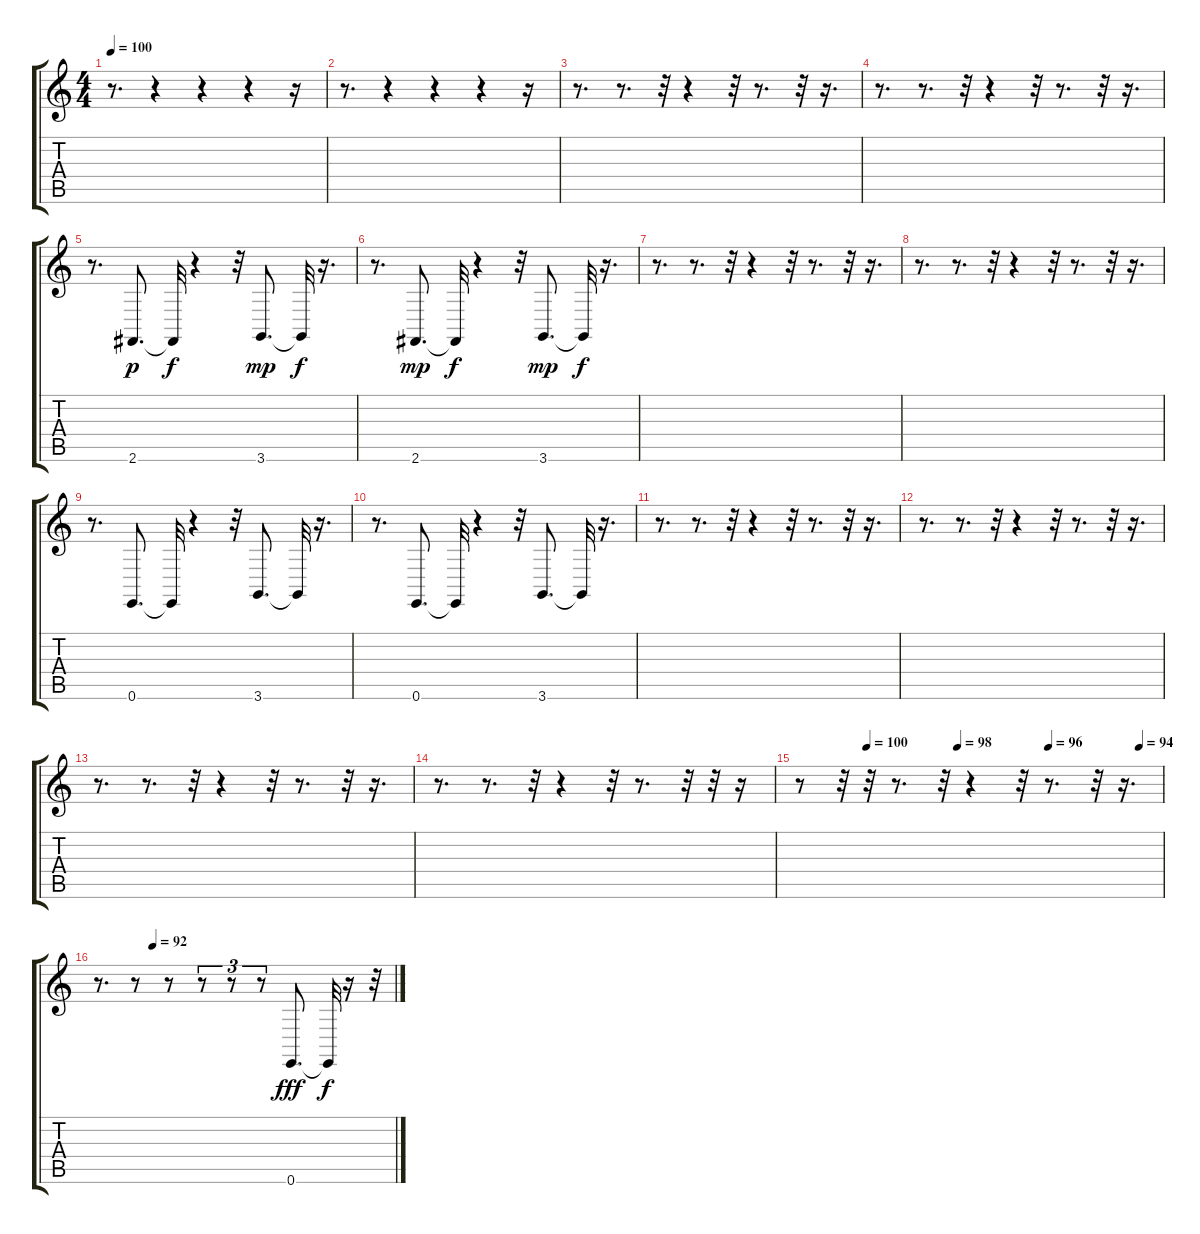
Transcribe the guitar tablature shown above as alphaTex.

\track "" {instrument tuba}
\staff {score tabs}
\tuning (E4 B3 G3 D3 A2 E2) {hide}
\ts (4 4)
\tempo 100
\clef g2
\ks c
r.8{d dy f} r.4 r.4 r.4 r.16 |
r.8{d} r.4 r.4 r.4 r.16 |
r.8{d} r.8{d} r.32 r.4 r.32 r.8{d} r.32 r.16{d} |
r.8{d} r.8{d} r.32 r.4 r.32 r.8{d} r.32 r.16{d} |
r.8{d} 2.6.8{d dy p} 2.6{t}.32{dy f} r.4 r.32 3.6.8{d dy mp} 3.6{t}.32{dy f} r.16{d} |
r.8{d} 2.6.8{d dy mp} 2.6{t}.32{dy f} r.4 r.32 3.6.8{d dy mp} 3.6{t}.32{dy f} r.16{d} |
r.8{d} r.8{d} r.32 r.4 r.32 r.8{d} r.32 r.16{d} |
r.8{d} r.8{d} r.32 r.4 r.32 r.8{d} r.32 r.16{d} |
r.8{d} 0.6.8{d} 0.6{t}.32 r.4 r.32 3.6.8{d} 3.6{t}.32 r.16{d} |
r.8{d} 0.6.8{d} 0.6{t}.32 r.4 r.32 3.6.8{d} 3.6{t}.32 r.16{d} |
r.8{d} r.8{d} r.32 r.4 r.32 r.8{d} r.32 r.16{d} |
r.8{d} r.8{d} r.32 r.4 r.32 r.8{d} r.32 r.16{d} |
r.8{d} r.8{d} r.32 r.4 r.32 r.8{d} r.32 r.16{d} |
r.8{d} r.8{d} r.32 r.4 r.32 r.8{d} r.32 r.32 r.16 |
\tempo (100 0.1875)
\tempo (98 0.4375)
\tempo (96 0.6875)
\tempo (94 0.9375)
r.8 r.32 r.32 r.8{d} r.32 r.4 r.32 r.8{d} r.32 r.16{d} |
\tempo (92 0.1875)
r.8{d} r.8 r.8 r.8{tu (3 2)} r.8{tu (3 2)} r.8{tu (3 2)} 0.6.8{d dy fff} 0.6{t}.32{dy f} r.16 r.32
